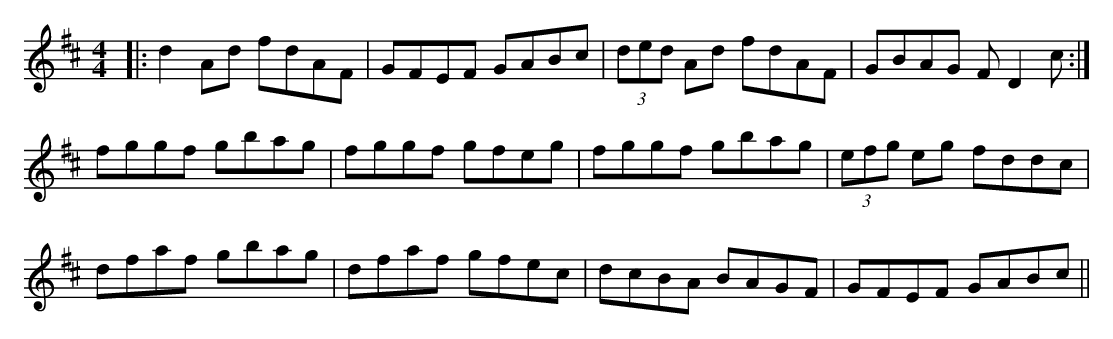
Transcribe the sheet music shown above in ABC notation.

X:1
M:4/4
K:D
|:d2 Ad fdAF|GFEF GABc|(3ded Ad fdAF|GBAG FD2c:|
fggf gbag|fggf gfeg|fggf gbag|(3efg eg fddc|
dfaf gbag|dfaf gfec|dcBA BAGF|GFEF GABc||
